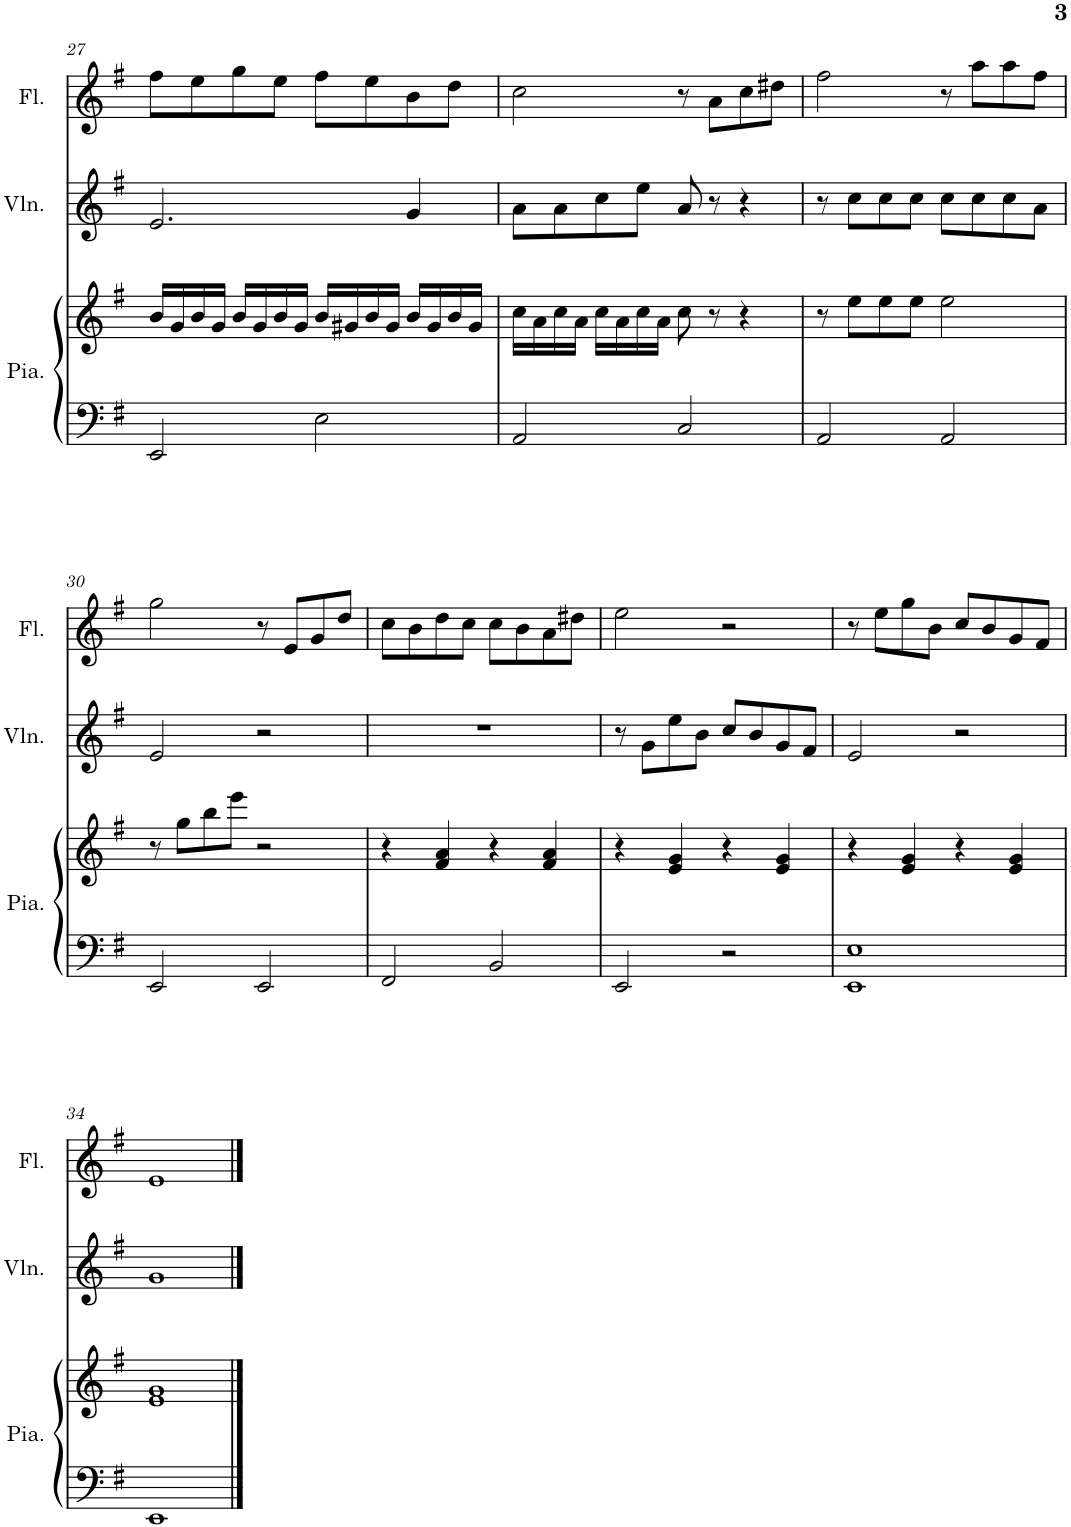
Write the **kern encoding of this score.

**kern	**kern	**kern	**kern
*part3	*part3	*part2	*part1
*staff4	*staff3	*staff2	*staff1
*I"Piano	*	*I"Violon	*I"Flûte
*I'Pia.	*	*I'Vln.	*I'Fl.
!!LO:PB:g=z
*clefF4	*clefG2	*clefG2	*clefG2
*k[f#]	*k[f#]	*k[f#]	*k[f#]
*M4/4	*M4/4	*M4/4	*M4/4
=27	=27	=27	=27
2EE/	16b/LL	2.e/	8ff#\L
.	16g/	.	.
.	16b/	.	8ee\
.	16g/JJ	.	.
.	16b/LL	.	8gg\
.	16g/	.	.
.	16b/	.	8ee\J
.	16g/JJ	.	.
2E\	16b/LL	.	8ff#\L
.	16g#X/	.	.
.	16b/	.	8ee\
.	16g#/JJ	.	.
.	16b/LL	4g/	8b\
.	16g#/	.	.
.	16b/	.	8dd\J
.	16g#/JJ	.	.
=28	=28	=28	=28
2AA/	16cc\LL	8a\L	2cc\
.	16a\	.	.
.	16cc\	8a\	.
.	16a\JJ	.	.
.	16cc\LL	8cc\	.
.	16a\	.	.
.	16cc\	8ee\J	.
.	16a\JJ	.	.
2C/	8cc\	8a/	8r
.	8r	8r	8a\L
.	4r	4r	8cc\
.	.	.	8dd#X\J
=29	=29	=29	=29
2AA/	8r	8r	2ff#\
.	8ee\L	8cc\L	.
.	8ee\	8cc\	.
.	8ee\J	8cc\J	.
2AA/	2ee\	8cc\L	8r
.	.	8cc\	8aa\L
.	.	8cc\	8aa\
.	.	8a\J	8ff#\J
!!LO:LB:g=z
=30	=30	=30	=30
2EE/	8r	2e/	2gg\
.	8gg\L	.	.
.	8bb\	.	.
.	8eee\J	.	.
2EE/	2r	2r	8r
.	.	.	8e/L
.	.	.	8g/
.	.	.	8dd/J
=31	=31	=31	=31
2FF#/	4r	1r	8cc\L
.	.	.	8b\
.	4f#/ 4a/	.	8dd\
.	.	.	8cc\J
2BB/	4r	.	8cc\L
.	.	.	8b\
.	4f#/ 4a/	.	8a\
.	.	.	8dd#X\J
=32	=32	=32	=32
2EE/	4r	8r	2ee\
.	.	8g\L	.
.	4e/ 4g/	8ee\	.
.	.	8b\J	.
2r	4r	8cc/L	2r
.	.	8b/	.
.	4e/ 4g/	8g/	.
.	.	8f#/J	.
=33	=33	=33	=33
1EE 1E	4r	2e/	8r
.	.	.	8ee\L
.	4e/ 4g/	.	8gg\
.	.	.	8b\J
.	4r	2r	8cc/L
.	.	.	8b/
.	4e/ 4g/	.	8g/
.	.	.	8f#/J
!!LO:LB:g=z
=34	=34	=34	=34
1EE	1e 1g	1g	1e
==	==	==	==
*-	*-	*-	*-
